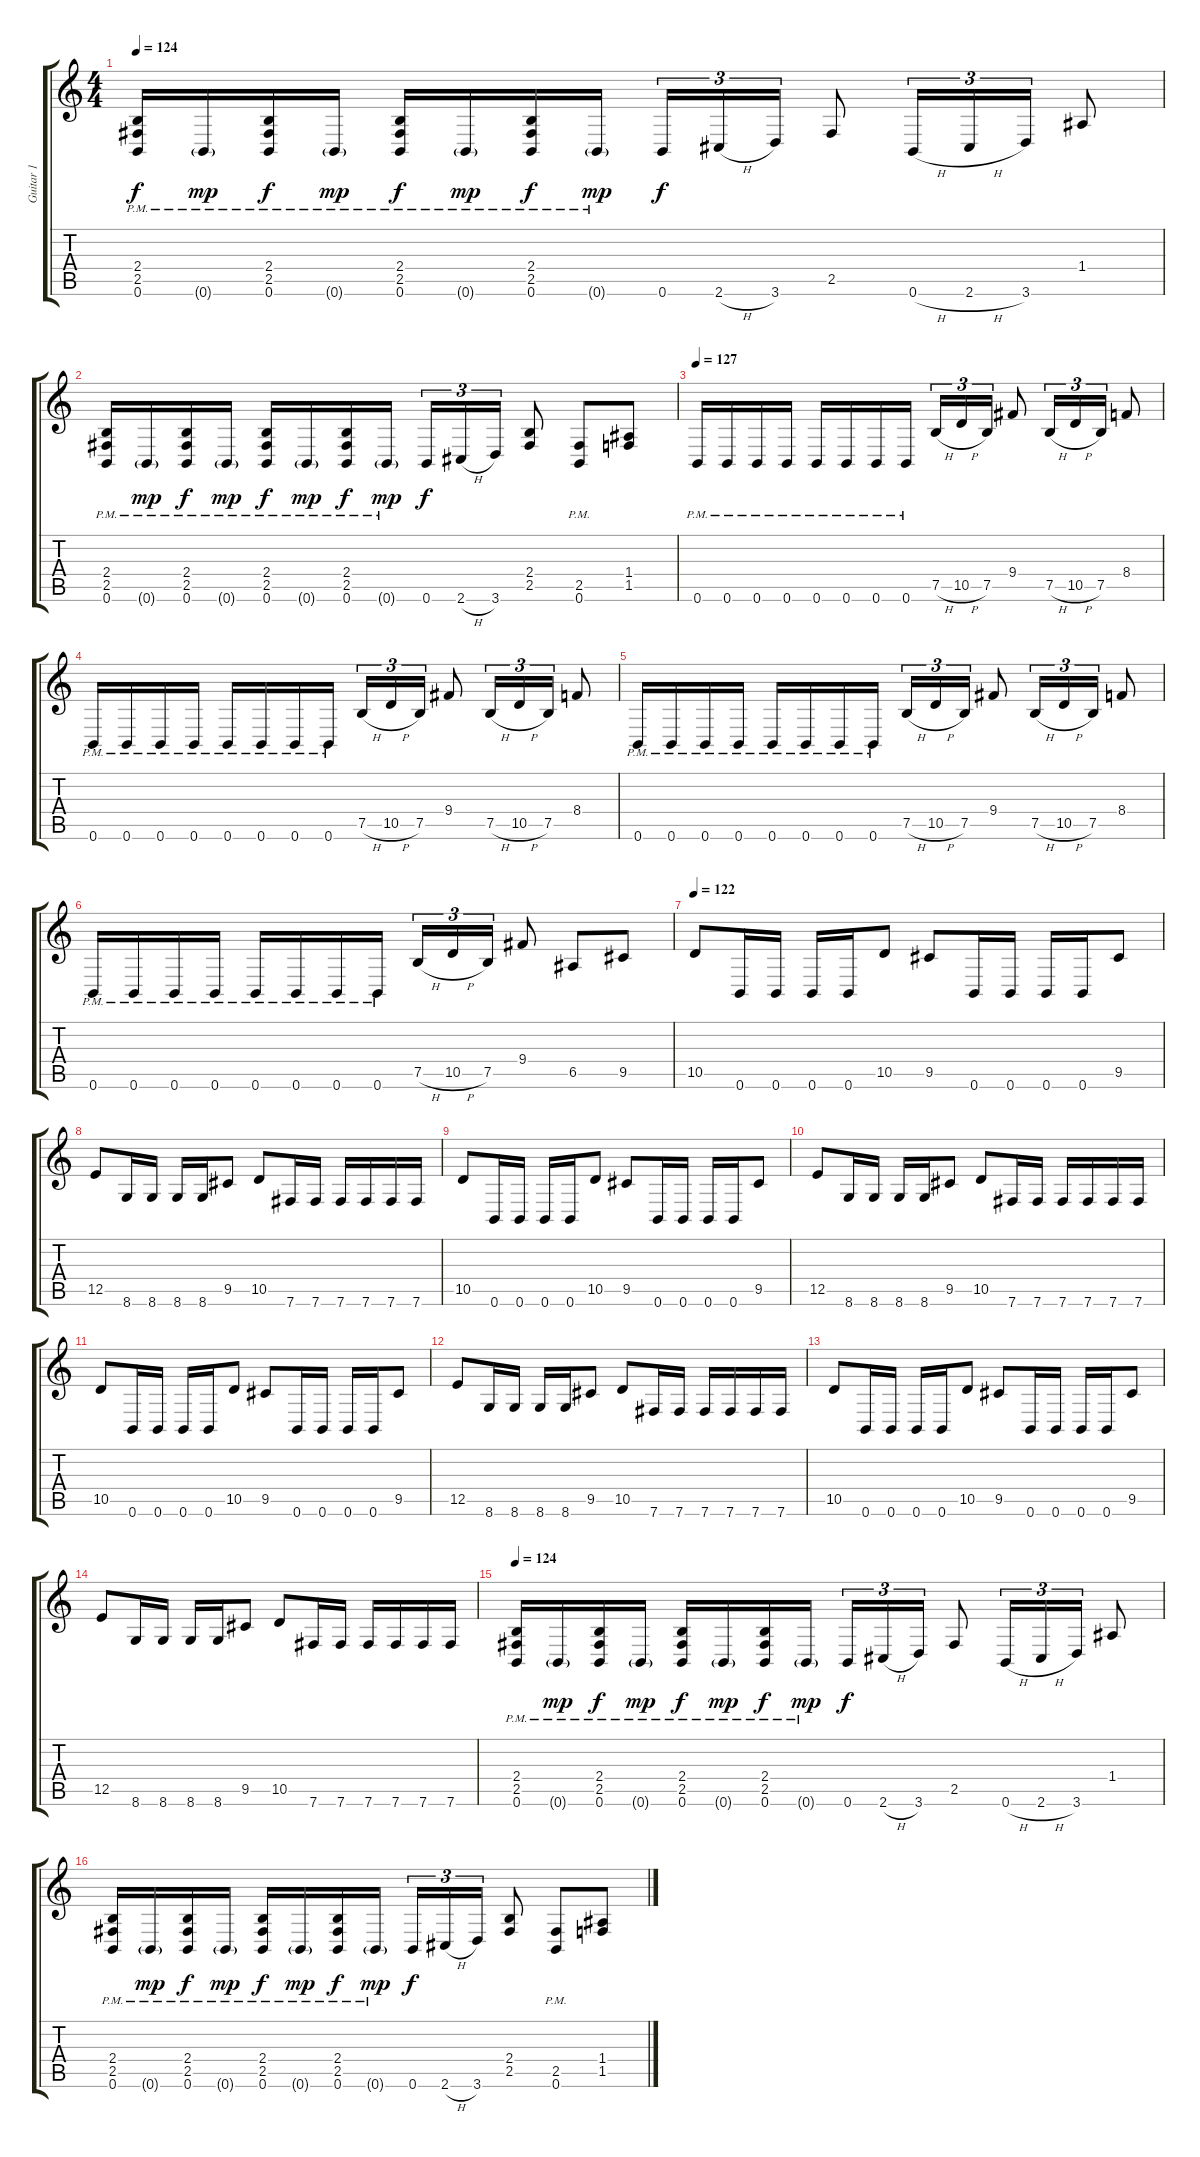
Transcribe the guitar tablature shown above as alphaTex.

\track ("Guitar 1" "Guitar 1") {instrument distortionguitar}
\staff {score tabs}
\tuning (B3 Gb3 D3 A2 E2 B1) {hide}
\ts (4 4)
\tempo 124
\clef g2
\ks c
(2.4{pm} 2.5{pm} 0.6{pm}).16{dy f} 0.6{g pm}.16{dy mp} (2.4{pm} 2.5{pm} 0.6{pm}).16{dy f} 0.6{g pm}.16{dy mp} (2.4{pm} 2.5{pm} 0.6{pm}).16{dy f} 0.6{g pm}.16{dy mp} (2.4{pm} 2.5{pm} 0.6{pm}).16{dy f} 0.6{g pm}.16{dy mp} 0.6.16{tu (3 2) dy f} 2.6{h}.16{tu (3 2)} 3.6.16{tu (3 2)} 2.5.8 0.6{h}.16{tu (3 2)} 2.6{h}.16{tu (3 2)} 3.6.16{tu (3 2)} 1.4.8 |
(2.4{pm} 2.5{pm} 0.6{pm}).16 0.6{g pm}.16{dy mp} (2.4{pm} 2.5{pm} 0.6{pm}).16{dy f} 0.6{g pm}.16{dy mp} (2.4{pm} 2.5{pm} 0.6{pm}).16{dy f} 0.6{g pm}.16{dy mp} (2.4{pm} 2.5{pm} 0.6{pm}).16{dy f} 0.6{g pm}.16{dy mp} 0.6.16{tu (3 2) dy f} 2.6{h}.16{tu (3 2)} 3.6.16{tu (3 2)} (2.4 2.5).8 (2.5{pm} 0.6{pm}).8 (1.4 1.5).8 |
\tempo 127
0.6{pm}.16 0.6{pm}.16 0.6{pm}.16 0.6{pm}.16 0.6{pm}.16 0.6{pm}.16 0.6{pm}.16 0.6{pm}.16 7.5{h}.16{tu (3 2)} 10.5{h}.16{tu (3 2)} 7.5.16{tu (3 2)} 9.4.8 7.5{h}.16{tu (3 2)} 10.5{h}.16{tu (3 2)} 7.5.16{tu (3 2)} 8.4.8 |
0.6{pm}.16 0.6{pm}.16 0.6{pm}.16 0.6{pm}.16 0.6{pm}.16 0.6{pm}.16 0.6{pm}.16 0.6{pm}.16 7.5{h}.16{tu (3 2)} 10.5{h}.16{tu (3 2)} 7.5.16{tu (3 2)} 9.4.8 7.5{h}.16{tu (3 2)} 10.5{h}.16{tu (3 2)} 7.5.16{tu (3 2)} 8.4.8 |
0.6{pm}.16 0.6{pm}.16 0.6{pm}.16 0.6{pm}.16 0.6{pm}.16 0.6{pm}.16 0.6{pm}.16 0.6{pm}.16 7.5{h}.16{tu (3 2)} 10.5{h}.16{tu (3 2)} 7.5.16{tu (3 2)} 9.4.8 7.5{h}.16{tu (3 2)} 10.5{h}.16{tu (3 2)} 7.5.16{tu (3 2)} 8.4.8 |
0.6{pm}.16 0.6{pm}.16 0.6{pm}.16 0.6{pm}.16 0.6{pm}.16 0.6{pm}.16 0.6{pm}.16 0.6{pm}.16 7.5{h}.16{tu (3 2)} 10.5{h}.16{tu (3 2)} 7.5.16{tu (3 2)} 9.4.8 6.5.8 9.5.8 |
\tempo 122
10.5.8 0.6.16 0.6.16 0.6.16 0.6.16 10.5.8 9.5.8 0.6.16 0.6.16 0.6.16 0.6.16 9.5.8 |
12.5.8 8.6.16 8.6.16 8.6.16 8.6.16 9.5.8 10.5.8 7.6.16 7.6.16 7.6.16 7.6.16 7.6.16 7.6.16 |
10.5.8 0.6.16 0.6.16 0.6.16 0.6.16 10.5.8 9.5.8 0.6.16 0.6.16 0.6.16 0.6.16 9.5.8 |
12.5.8 8.6.16 8.6.16 8.6.16 8.6.16 9.5.8 10.5.8 7.6.16 7.6.16 7.6.16 7.6.16 7.6.16 7.6.16 |
10.5.8 0.6.16 0.6.16 0.6.16 0.6.16 10.5.8 9.5.8 0.6.16 0.6.16 0.6.16 0.6.16 9.5.8 |
12.5.8 8.6.16 8.6.16 8.6.16 8.6.16 9.5.8 10.5.8 7.6.16 7.6.16 7.6.16 7.6.16 7.6.16 7.6.16 |
10.5.8 0.6.16 0.6.16 0.6.16 0.6.16 10.5.8 9.5.8 0.6.16 0.6.16 0.6.16 0.6.16 9.5.8 |
12.5.8 8.6.16 8.6.16 8.6.16 8.6.16 9.5.8 10.5.8 7.6.16 7.6.16 7.6.16 7.6.16 7.6.16 7.6.16 |
\tempo 124
(2.4{pm} 2.5{pm} 0.6{pm}).16 0.6{g pm}.16{dy mp} (2.4{pm} 2.5{pm} 0.6{pm}).16{dy f} 0.6{g pm}.16{dy mp} (2.4{pm} 2.5{pm} 0.6{pm}).16{dy f} 0.6{g pm}.16{dy mp} (2.4{pm} 2.5{pm} 0.6{pm}).16{dy f} 0.6{g pm}.16{dy mp} 0.6.16{tu (3 2) dy f} 2.6{h}.16{tu (3 2)} 3.6.16{tu (3 2)} 2.5.8 0.6{h}.16{tu (3 2)} 2.6{h}.16{tu (3 2)} 3.6.16{tu (3 2)} 1.4.8 |
(2.4{pm} 2.5{pm} 0.6{pm}).16 0.6{g pm}.16{dy mp} (2.4{pm} 2.5{pm} 0.6{pm}).16{dy f} 0.6{g pm}.16{dy mp} (2.4{pm} 2.5{pm} 0.6{pm}).16{dy f} 0.6{g pm}.16{dy mp} (2.4{pm} 2.5{pm} 0.6{pm}).16{dy f} 0.6{g pm}.16{dy mp} 0.6.16{tu (3 2) dy f} 2.6{h}.16{tu (3 2)} 3.6.16{tu (3 2)} (2.4 2.5).8 (2.5{pm} 0.6{pm}).8 (1.4 1.5).8
